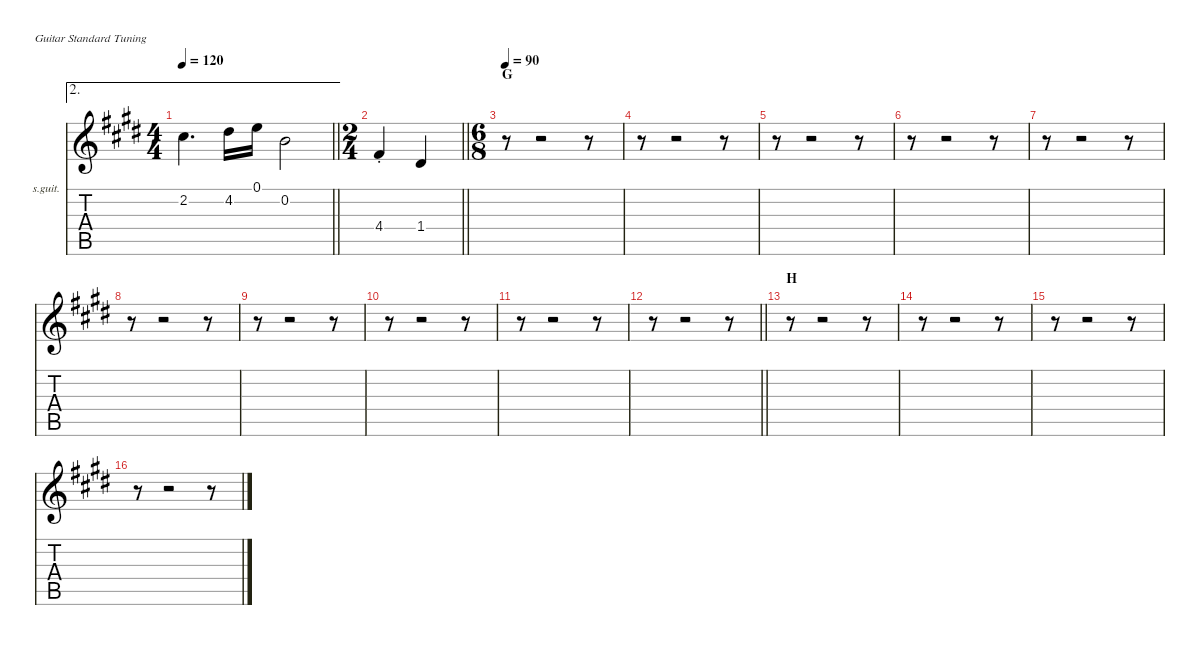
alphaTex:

\hideDynamics
\bracketExtendMode nobrackets
\firstSystemTrackNameOrientation horizontal
\otherSystemsTrackNameOrientation horizontal
\track ("w/Oc and Del" "s.guit.") {instrument acousticguitarsteel}
\staff {score tabs}
\tuning (E4 B3 G3 D3 A2 E2)
\ae 2
\ts (4 4)
\tempo 120
\clef g2
\barLineRight lightlight
\ks e
2.2{acc #}.4{d dy f} 4.2{acc #}.16 0.1{acc forcenatural}.16 0.2{acc forcenatural}.2 |
\ts (2 4)
\beaming (8 2 2)
\barLineRight lightlight
4.4{st acc #}.4 1.4{acc #}.4 |
\ts (6 8)
\beaming (8 3 3)
\section ("" "G")
\tempo 90
r.8 r.2 r.8 |
r.8 r.2 r.8 |
r.8 r.2 r.8 |
r.8 r.2 r.8 |
r.8 r.2 r.8 |
r.8 r.2 r.8 |
r.8 r.2 r.8 |
r.8 r.2 r.8 |
r.8 r.2 r.8 |
\barLineRight lightlight
r.8 r.2 r.8 |
\section ("" "H")
r.8 r.2 r.8 |
r.8 r.2 r.8 |
r.8 r.2 r.8 |
r.8 r.2 r.8
